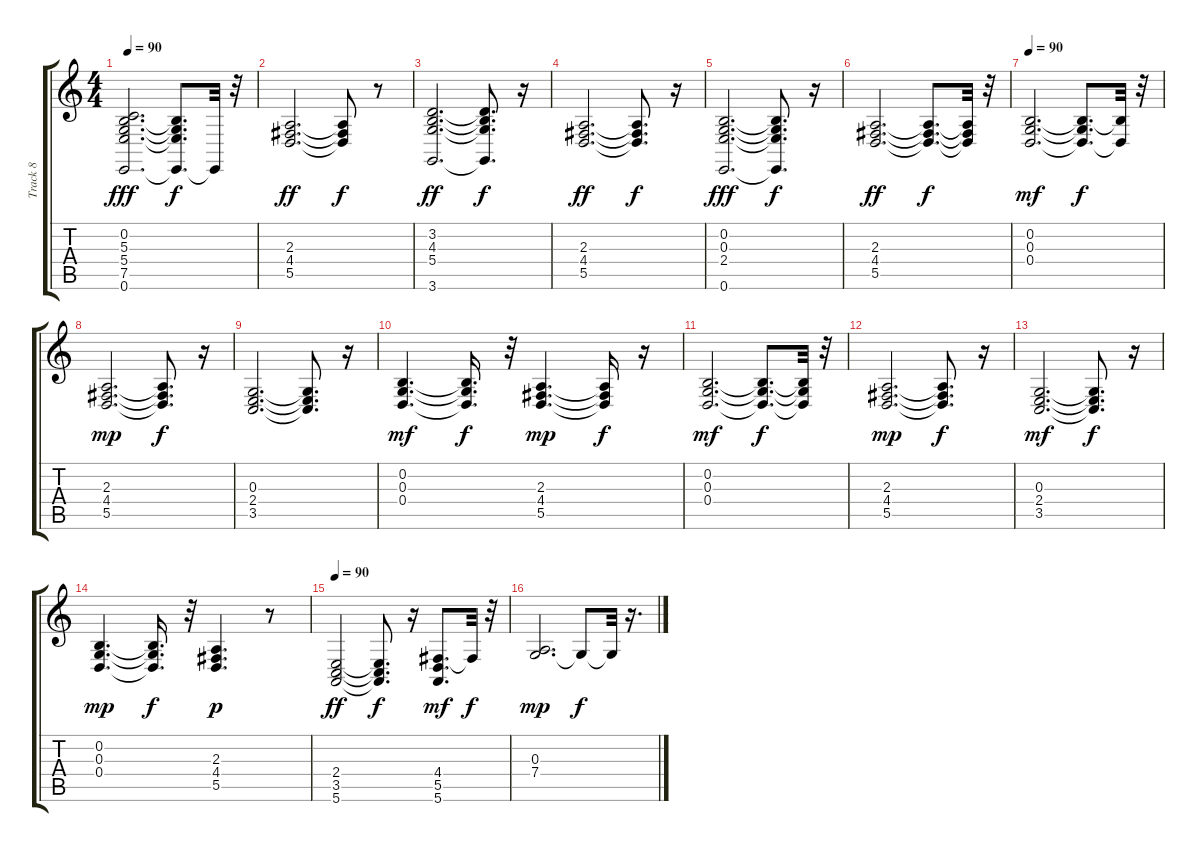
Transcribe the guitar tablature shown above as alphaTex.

\track ("Track 8" "Track 8") {instrument choiraahs}
\staff {score tabs}
\tuning (E4 B3 G3 D3 A2 E2) {hide}
\ts (4 4)
\tempo 90
\clef g2
\ks c
(0.2 5.3 5.4 7.5 0.6).2{d dy fff} (0.2{t} 5.4{t} 7.5{t} 0.6{t}).8{d dy f} 0.6{t}.32 r.32 |
(2.3 4.4 5.5).2{d dy ff} (2.3{t} 4.4{t} 5.5{t}).8{dy f} r.8 |
(3.2 4.3 5.4 3.6).2{d dy ff} (3.2{t} 4.3{t} 5.4{t} 3.6{t}).8{d dy f} r.16 |
(2.3 4.4 5.5).2{d dy ff} (2.3{t} 4.4{t} 5.5{t}).8{d dy f} r.16 |
(0.2 0.3 2.4 0.6).2{d dy fff} (0.2{t} 0.3{t} 2.4{t} 0.6{t}).8{d dy f} r.16 |
(2.3 4.4 5.5).2{d dy ff} (2.3{t} 4.4{t} 5.5{t}).8{d dy f} (2.3{t} 4.4{t} 5.5{t}).32 r.32 |
\tempo 90
(0.2 0.3 0.4).2{d dy mf} (0.2{t} 0.3{t} 0.4{t}).8{d dy f} (0.2{t} 0.4{t}).32 r.32 |
(2.3 4.4 5.5).2{d dy mp} (2.3{t} 4.4{t} 5.5{t}).8{d dy f} r.16 |
(0.3 2.4 3.5).2{d} (0.3{t} 2.4{t} 3.5{t}).8{d} r.16 |
(0.2 0.3 0.4).4{d dy mf} (0.2{t} 0.3{t} 0.4{t}).16{d dy f} r.32 (2.3 4.4 5.5).4{d dy mp} (2.3{t} 4.4{t} 5.5{t}).16{dy f} r.16 |
(0.2 0.3 0.4).2{d dy mf} (0.2{t} 0.3{t} 0.4{t}).8{d dy f} (0.2{t} 0.3{t} 0.4{t}).32 r.32 |
(2.3 4.4 5.5).2{d dy mp} (2.3{t} 4.4{t} 5.5{t}).8{d dy f} r.16 |
(0.3 2.4 3.5).2{d dy mf} (0.3{t} 2.4{t} 3.5{t}).8{d dy f} r.16 |
(0.2 0.3 0.4).4{d dy mp} (0.2{t} 0.3{t} 0.4{t}).16{d dy f} r.32 (2.3 4.4 5.5).4{d dy p} r.8 |
\tempo 90
(2.4 3.5 5.6).2{dy ff} (2.4{t} 3.5{t} 5.6{t}).8{d dy f} r.16 (4.4 5.5 5.6).8{d dy mf} 4.4{t}.32{dy f} r.32 |
(0.3 7.4).2{d dy mp} 0.3{t}.8{dy f} 0.3{t}.32 r.16{d}
